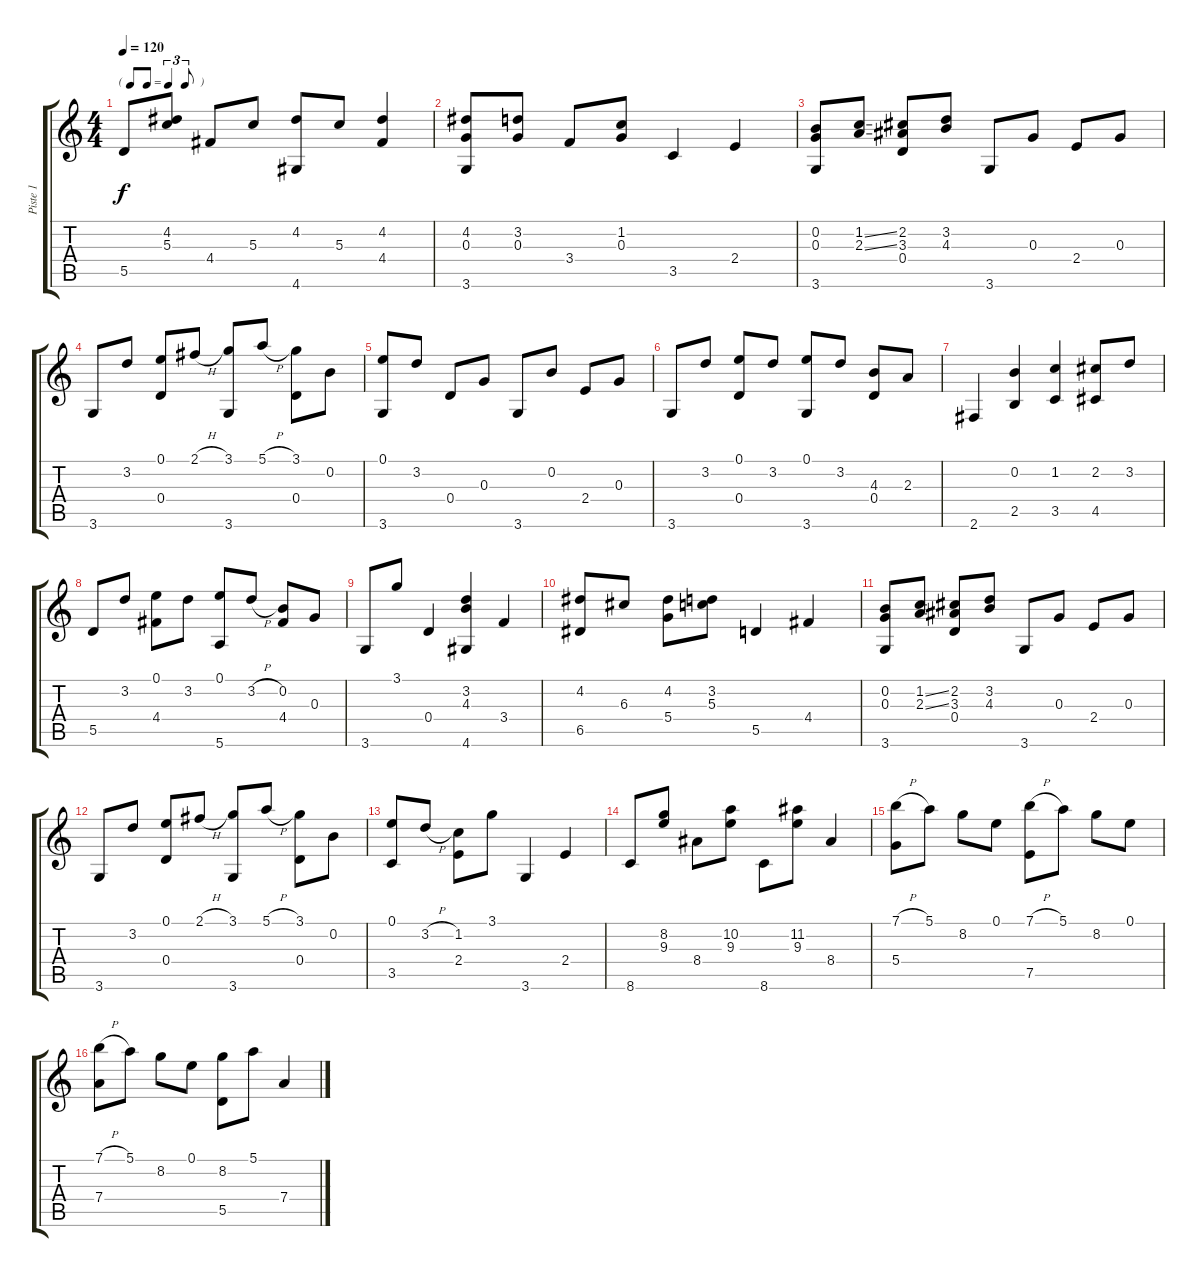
\track ("Piste 1" "Piste 1") {instrument acousticguitarnylon}
\staff {score tabs}
\tuning (E4 B3 G3 D3 A2 E2) {hide}
\ts (4 4)
\tf triplet8th
\tempo 120
\clef g2
\ks c
5.5.8{dy f} (4.2 5.3).8 4.4.8 5.3.8 (4.2 4.6).8 5.3.8 (4.2 4.4).4 |
(4.2 0.3 3.6).8 (3.2 0.3).8 3.4.8 (1.2 0.3).8 3.5.4 2.4.4 |
(0.2 0.3 3.6).8 (1.2{ss} 2.3{ss}).8 (2.2 3.3 0.4).8 (3.2 4.3).8 3.6.8 0.3.8 2.4.8 0.3.8 |
3.6.8 3.2.8 (0.1 0.4).8 2.1{h}.8 (3.1 3.6).8 5.1{h}.8 (3.1 0.4).8 0.2.8 |
(0.1 3.6).8 3.2.8 0.4.8 0.3.8 3.6.8 0.2.8 2.4.8 0.3.8 |
3.6.8 3.2.8 (0.1 0.4).8 3.2.8 (0.1 3.6).8 3.2.8 (4.3 0.4).8 2.3.8 |
2.6.4 (0.2 2.5).4 (1.2 3.5).4 (2.2 4.5).8 3.2.8 |
5.5.8 3.2.8 (0.1 4.4).8 3.2.8 (0.1 5.6).8 3.2{h}.8 (0.2 4.4).8 0.3.8 |
3.6.8 3.1.8 0.4.4 (3.2 4.3 4.6).4 3.4.4 |
(4.2 6.5).8 6.3.8 (4.2 5.4).8 (3.2 5.3).8 5.5.4 4.4.4 |
(0.2 0.3 3.6).8 (1.2{ss} 2.3{ss}).8 (2.2 3.3 0.4).8 (3.2 4.3).8 3.6.8 0.3.8 2.4.8 0.3.8 |
3.6.8 3.2.8 (0.1 0.4).8 2.1{h}.8 (3.1 3.6).8 5.1{h}.8 (3.1 0.4).8 0.2.8 |
(0.1 3.5).8 3.2{h}.8 (1.2 2.4).8 3.1.8 3.6.4 2.4.4 |
8.6.8 (8.2 9.3).8 8.4.8 (10.2 9.3).8 8.6.8 (11.2 9.3).8 8.4.4 |
(7.1{h} 5.4).8 5.1.8 8.2.8 0.1.8 (7.1{h} 7.5).8 5.1.8 8.2.8 0.1.8 |
(7.1{h} 7.4).8 5.1.8 8.2.8 0.1.8 (8.2 5.5).8 5.1.8 7.4.4
